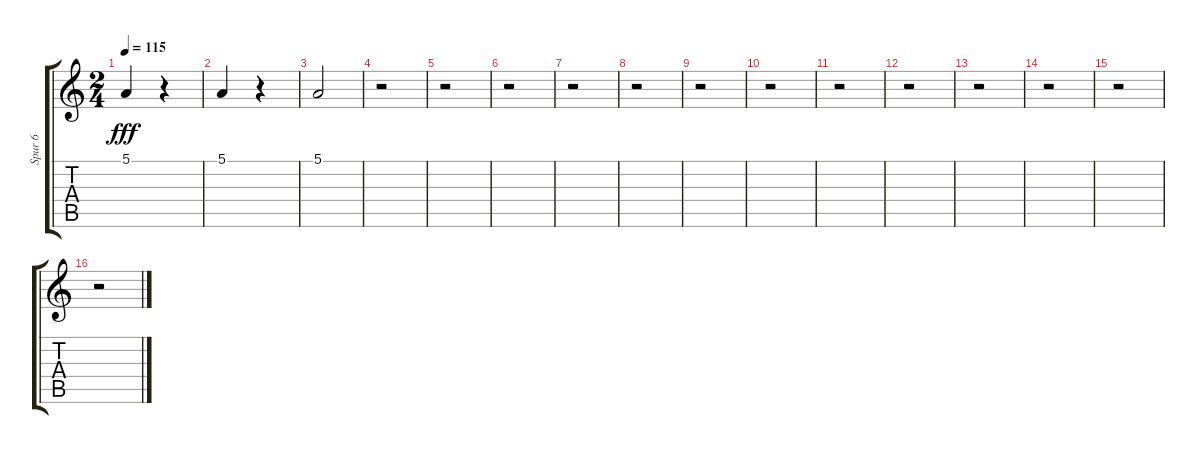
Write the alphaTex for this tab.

\track ("Spur 6" "Spur 6") {instrument lead5charang}
\staff {score tabs}
\tuning (E4 B3 G3 D3 A2 E2) {hide}
\ts (2 4)
\tempo 115
\clef g2
\ks c
5.1.4{dy fff} r.4 |
5.1.4 r.4 |
5.1.2 |
r.2 |
r.2 |
r.2 |
r.2 |
r.2 |
r.2 |
r.2 |
r.2 |
r.2 |
r.2 |
r.2 |
r.2 |
r.2
